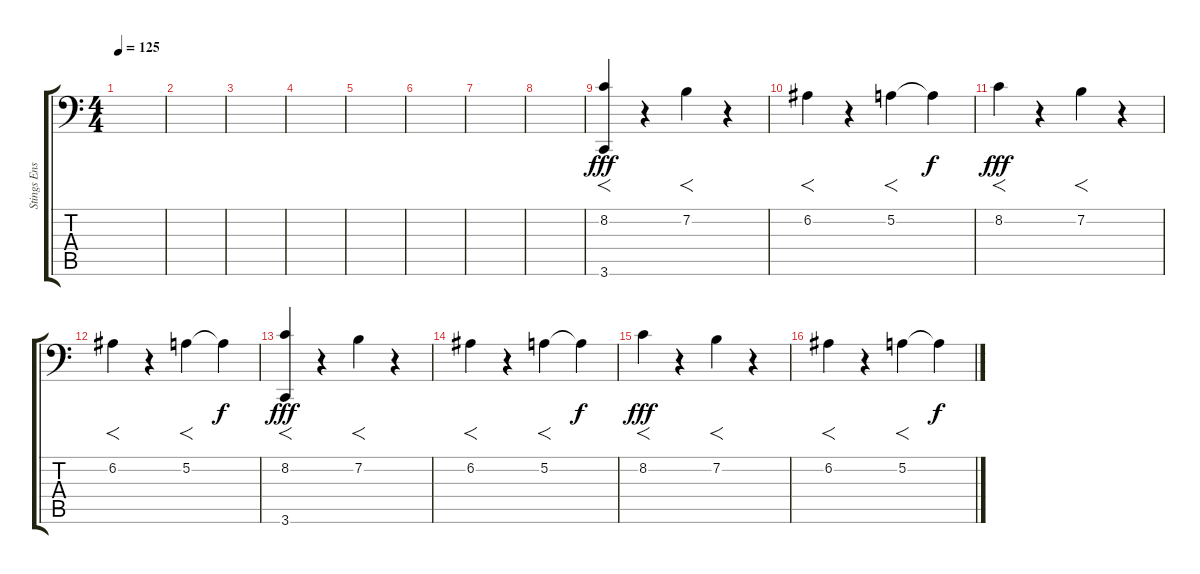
\track ("Stings Ensemble 2" "Stings Ens") {instrument stringensemble1}
\staff {score tabs}
\tuning (A3 E3 C3 G2 D2 A1) {hide}
\ts (4 4)
\tempo 125
\clef f4
\ks c
|
|
|
|
|
|
|
|
(8.2 3.6).4{f dy fff} r.4 7.2.4{f} r.4 |
6.2.4{f} r.4 5.2.4{f} 5.2{t}.4{dy f} |
8.2.4{f dy fff} r.4 7.2.4{f} r.4 |
6.2.4{f} r.4 5.2.4{f} 5.2{t}.4{dy f} |
(8.2 3.6).4{f dy fff} r.4 7.2.4{f} r.4 |
6.2.4{f} r.4 5.2.4{f} 5.2{t}.4{dy f} |
8.2.4{f dy fff} r.4 7.2.4{f} r.4 |
6.2.4{f} r.4 5.2.4{f} 5.2{t}.4{dy f}
